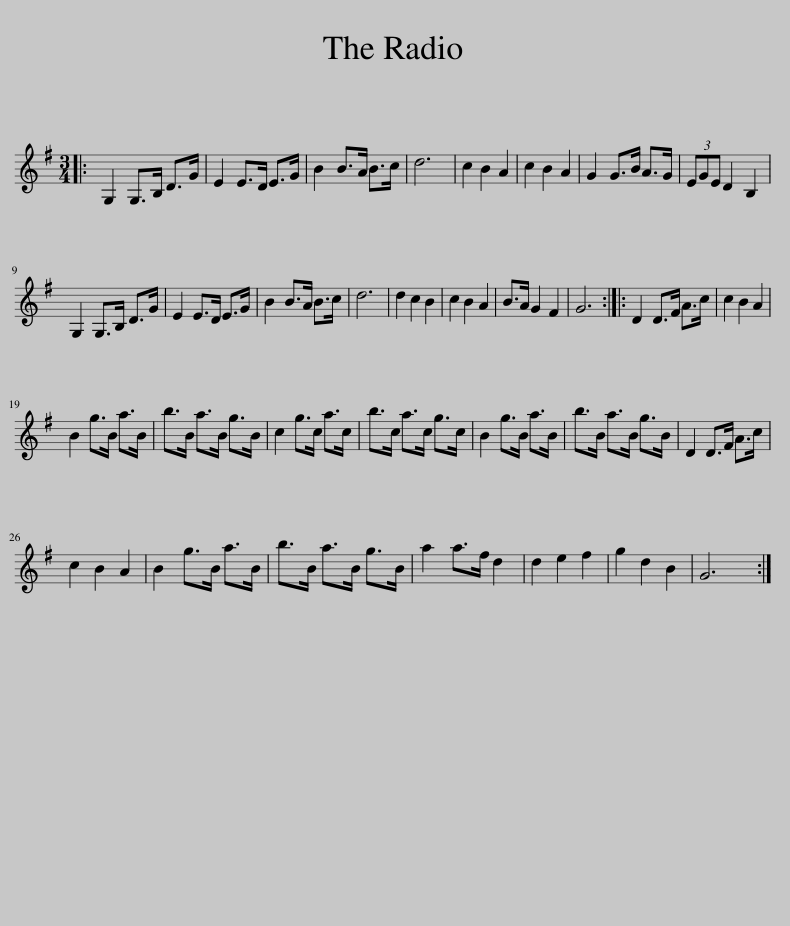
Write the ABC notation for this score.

X:1
L:1/8
M:3/4
I:linebreak $
K:G
V:1 treble
V:1
|: G,2 G,>B, D>G | E2 E>D E>G | B2 B>A B>c | d6 | c2 B2 A2 | %5
 c2 B2 A2 | G2 G>B A>G | (3EGE D2 B,2 |$ G,2 G,>B, D>G | E2 E>D E>G | %10
 B2 B>A B>c | d6 | d2 c2 B2 | c2 B2 A2 | B>A G2 F2 | %15
 G6 :: D2 D>F A>c | c2 B2 A2 |$ B2 g>B a>B | b>B a>B g>B | %20
 c2 g>c a>c | b>c a>c g>c | B2 g>B a>B | b>B a>B g>B | D2 D>F A>c |$ %25
 c2 B2 A2 | B2 g>B a>B | b>B a>B g>B | a2 a>f d2 | d2 e2 f2 | %30
 g2 d2 B2 | G6 :| %32
